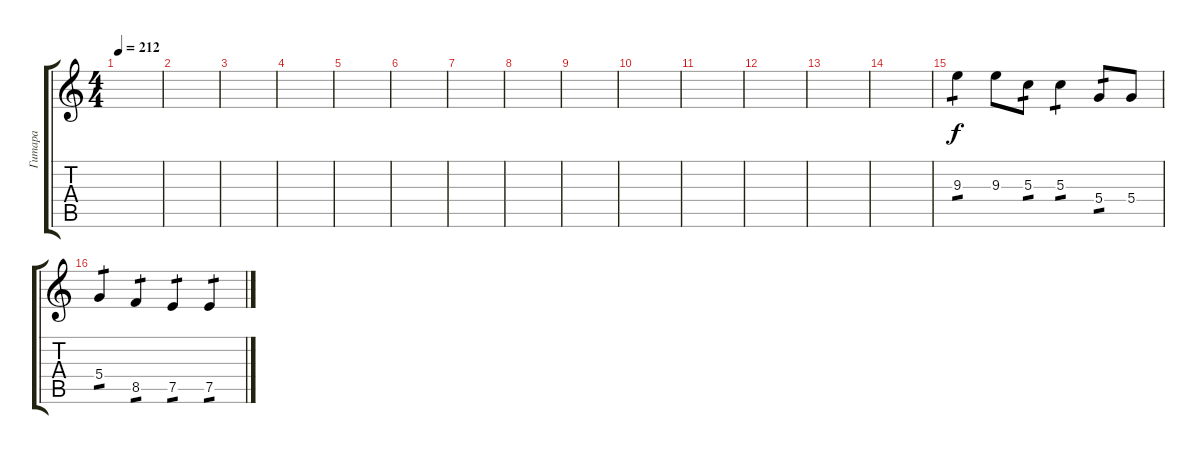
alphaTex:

\track ("Гитара" "Гитара") {instrument overdrivenguitar}
\staff {score tabs}
\tuning (E4 B3 G3 D3 A2 E2) {hide}
\ts (4 4)
\tempo 212
\clef g2
\ks c
|
|
|
|
|
|
|
|
|
|
|
|
|
|
9.3.4{tp 1} 9.3.8 5.3.8{tp 1} 5.3.4{tp 1} 5.4.8{tp 1} 5.4.8 |
5.4.4{tp 1} 8.5.4{tp 1} 7.5.4{tp 1} 7.5.4{tp 1}
